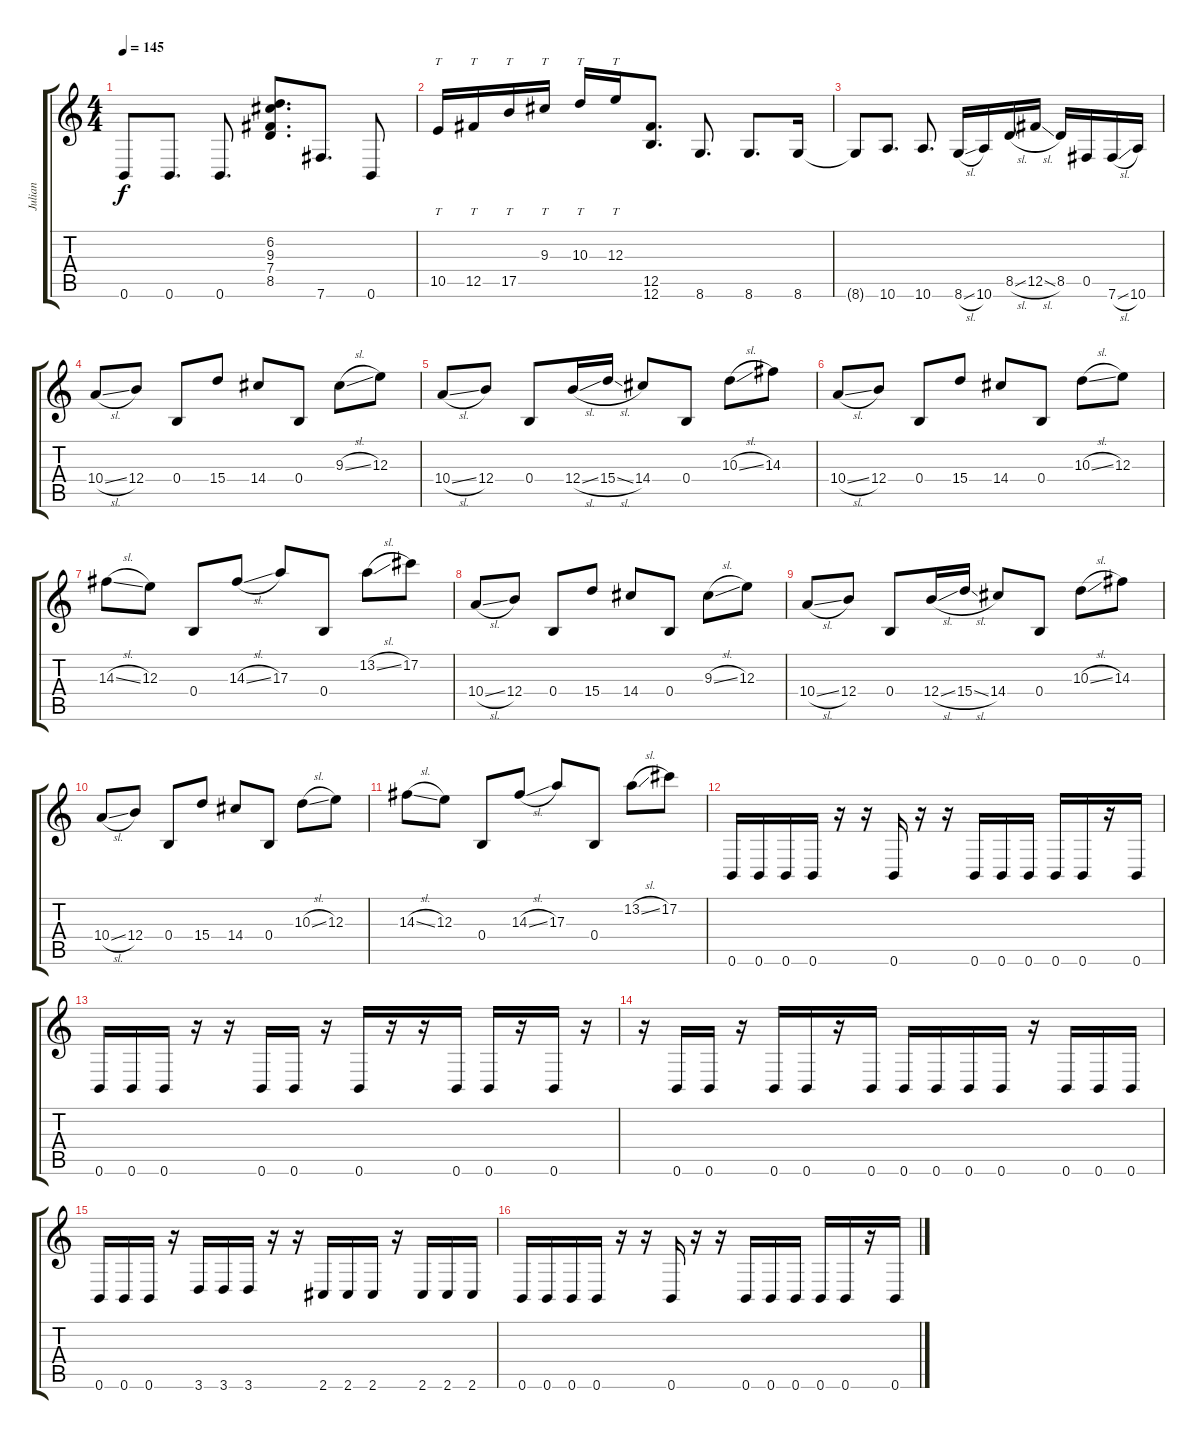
\track ("Julian" "Julian") {instrument overdrivenguitar}
\staff {score tabs}
\tuning (Db4 Ab3 E3 B2 Gb2 B1) {hide}
\ts (4 4)
\tempo 145
\clef g2
\ks c
0.6{t}.8{dy f} 0.6.8{d} 0.6.8{d} (6.2 9.3 7.4 8.5).8{d} 7.6.8{d} 0.6.8 |
10.5.16{tt} 12.5.16{tt} 17.5.16{tt} 9.3.16{tt} 10.3.16{tt} 12.3.16{tt} (12.5 12.6).8{d} 8.6.8{d} 8.6.8{d} 8.6.16 |
8.6{t}.8 10.6.8{d} 10.6.8{d} 8.6{sl}.16 10.6.16 8.5{sl}.16 12.5{sl}.16 8.5.16 0.5.16 7.6{sl}.16 10.6.16 |
10.4{sl}.8 12.4.8 0.4.8 15.4.8 14.4.8 0.4.8 9.3{sl}.8 12.3.8 |
10.4{sl}.8 12.4.8 0.4.8 12.4{sl}.16 15.4{sl}.16 14.4.8 0.4.8 10.3{sl}.8 14.3.8 |
10.4{sl}.8 12.4.8 0.4.8 15.4.8 14.4.8 0.4.8 10.3{sl}.8 12.3.8 |
14.3{sl}.8 12.3.8 0.4.8 14.3{sl}.8 17.3.8 0.4.8 13.2{sl}.8 17.2.8 |
10.4{sl}.8 12.4.8 0.4.8 15.4.8 14.4.8 0.4.8 9.3{sl}.8 12.3.8 |
10.4{sl}.8 12.4.8 0.4.8 12.4{sl}.16 15.4{sl}.16 14.4.8 0.4.8 10.3{sl}.8 14.3.8 |
10.4{sl}.8 12.4.8 0.4.8 15.4.8 14.4.8 0.4.8 10.3{sl}.8 12.3.8 |
14.3{sl}.8 12.3.8 0.4.8 14.3{sl}.8 17.3.8 0.4.8 13.2{sl}.8 17.2.8 |
0.6.16 0.6.16 0.6.16 0.6.16 r.16 r.16 0.6.16 r.16 r.16 0.6.16 0.6.16 0.6.16 0.6.16 0.6.16 r.16 0.6.16 |
0.6.16 0.6.16 0.6.16 r.16 r.16 0.6.16 0.6.16 r.16 0.6.16 r.16 r.16 0.6.16 0.6.16 r.16 0.6.16 r.16 |
r.16 0.6.16 0.6.16 r.16 0.6.16 0.6.16 r.16 0.6.16 0.6.16 0.6.16 0.6.16 0.6.16 r.16 0.6.16 0.6.16 0.6.16 |
0.6.16 0.6.16 0.6.16 r.16 3.6.16 3.6.16 3.6.16 r.16 r.16 2.6.16 2.6.16 2.6.16 r.16 2.6.16 2.6.16 2.6.16 |
0.6.16 0.6.16 0.6.16 0.6.16 r.16 r.16 0.6.16 r.16 r.16 0.6.16 0.6.16 0.6.16 0.6.16 0.6.16 r.16 0.6.16
